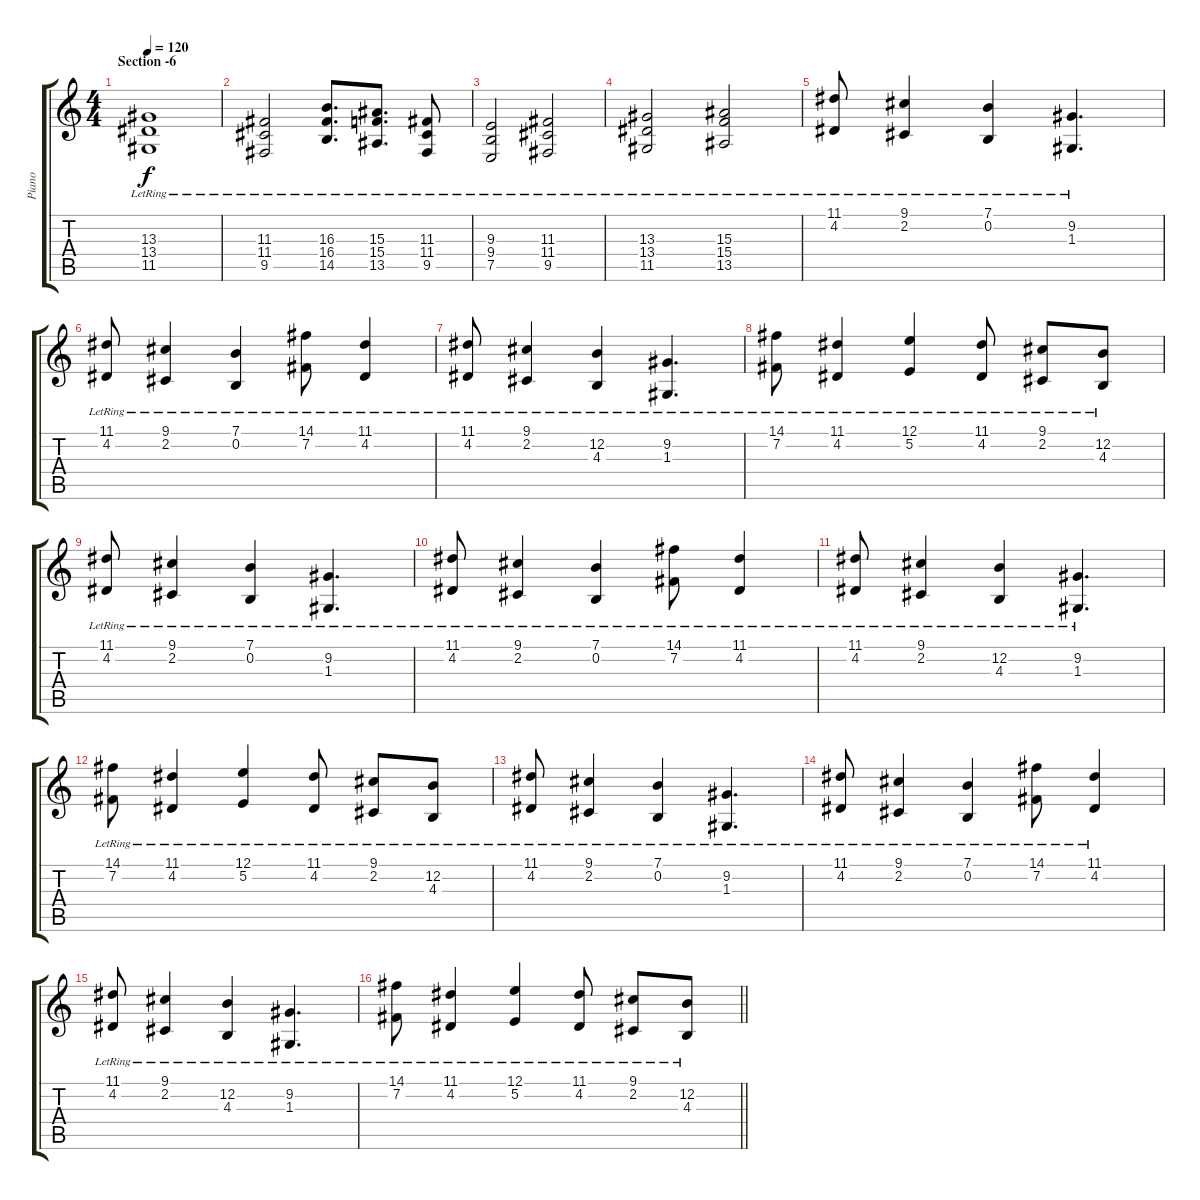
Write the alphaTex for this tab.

\track ("Piano" "Piano") {instrument electricgrandpiano}
\staff {score tabs}
\tuning (E4 B3 G3 D3 A2 E2) {hide}
\ts (4 4)
\section ("" "Section -6")
\tempo 120
\clef g2
\ks c
(13.3{lr} 13.4{lr} 11.5{lr}).1{dy f} |
(11.3{lr} 11.4{lr} 9.5{lr}).2 (16.3{lr} 16.4{lr} 14.5{lr}).8{d} (15.3{lr} 15.4{lr} 13.5{lr}).8{d} (11.3{lr} 11.4{lr} 9.5{lr}).8 |
(9.3{lr} 9.4{lr} 7.5{lr}).2 (11.3{lr} 11.4{lr} 9.5{lr}).2 |
(13.3{lr} 13.4{lr} 11.5{lr}).2 (15.3{lr} 15.4{lr} 13.5{lr}).2 |
(11.1{lr} 4.2{lr}).8 (9.1{lr} 2.2{lr}).4 (7.1{lr} 0.2{lr}).4 (9.2{lr} 1.3{lr}).4{d} |
(11.1{lr} 4.2{lr}).8 (9.1{lr} 2.2{lr}).4 (7.1{lr} 0.2{lr}).4 (14.1{lr} 7.2{lr}).8 (11.1{lr} 4.2{lr}).4 |
(11.1{lr} 4.2{lr}).8 (9.1{lr} 2.2{lr}).4 (12.2{lr} 4.3{lr}).4 (9.2{lr} 1.3{lr}).4{d} |
(14.1{lr} 7.2{lr}).8 (11.1{lr} 4.2{lr}).4 (12.1{lr} 5.2{lr}).4 (11.1{lr} 4.2{lr}).8 (9.1{lr} 2.2{lr}).8 (12.2{lr} 4.3{lr}).8 |
(11.1{lr} 4.2{lr}).8 (9.1{lr} 2.2{lr}).4 (7.1{lr} 0.2{lr}).4 (9.2{lr} 1.3{lr}).4{d} |
(11.1{lr} 4.2{lr}).8 (9.1{lr} 2.2{lr}).4 (7.1{lr} 0.2{lr}).4 (14.1{lr} 7.2{lr}).8 (11.1{lr} 4.2{lr}).4 |
(11.1{lr} 4.2{lr}).8 (9.1{lr} 2.2{lr}).4 (12.2{lr} 4.3{lr}).4 (9.2{lr} 1.3{lr}).4{d} |
(14.1{lr} 7.2{lr}).8 (11.1{lr} 4.2{lr}).4 (12.1{lr} 5.2{lr}).4 (11.1{lr} 4.2{lr}).8 (9.1{lr} 2.2{lr}).8 (12.2{lr} 4.3{lr}).8 |
(11.1{lr} 4.2{lr}).8 (9.1{lr} 2.2{lr}).4 (7.1{lr} 0.2{lr}).4 (9.2{lr} 1.3{lr}).4{d} |
(11.1{lr} 4.2{lr}).8 (9.1{lr} 2.2{lr}).4 (7.1{lr} 0.2{lr}).4 (14.1{lr} 7.2{lr}).8 (11.1{lr} 4.2{lr}).4 |
(11.1{lr} 4.2{lr}).8 (9.1{lr} 2.2{lr}).4 (12.2{lr} 4.3{lr}).4 (9.2{lr} 1.3{lr}).4{d} |
\barLineRight lightlight
(14.1{lr} 7.2{lr}).8{volume 9} (11.1{lr} 4.2{lr}).4 (12.1{lr} 5.2{lr}).4 (11.1{lr} 4.2{lr}).8 (9.1{lr} 2.2{lr}).8 (12.2{lr} 4.3{lr}).8
